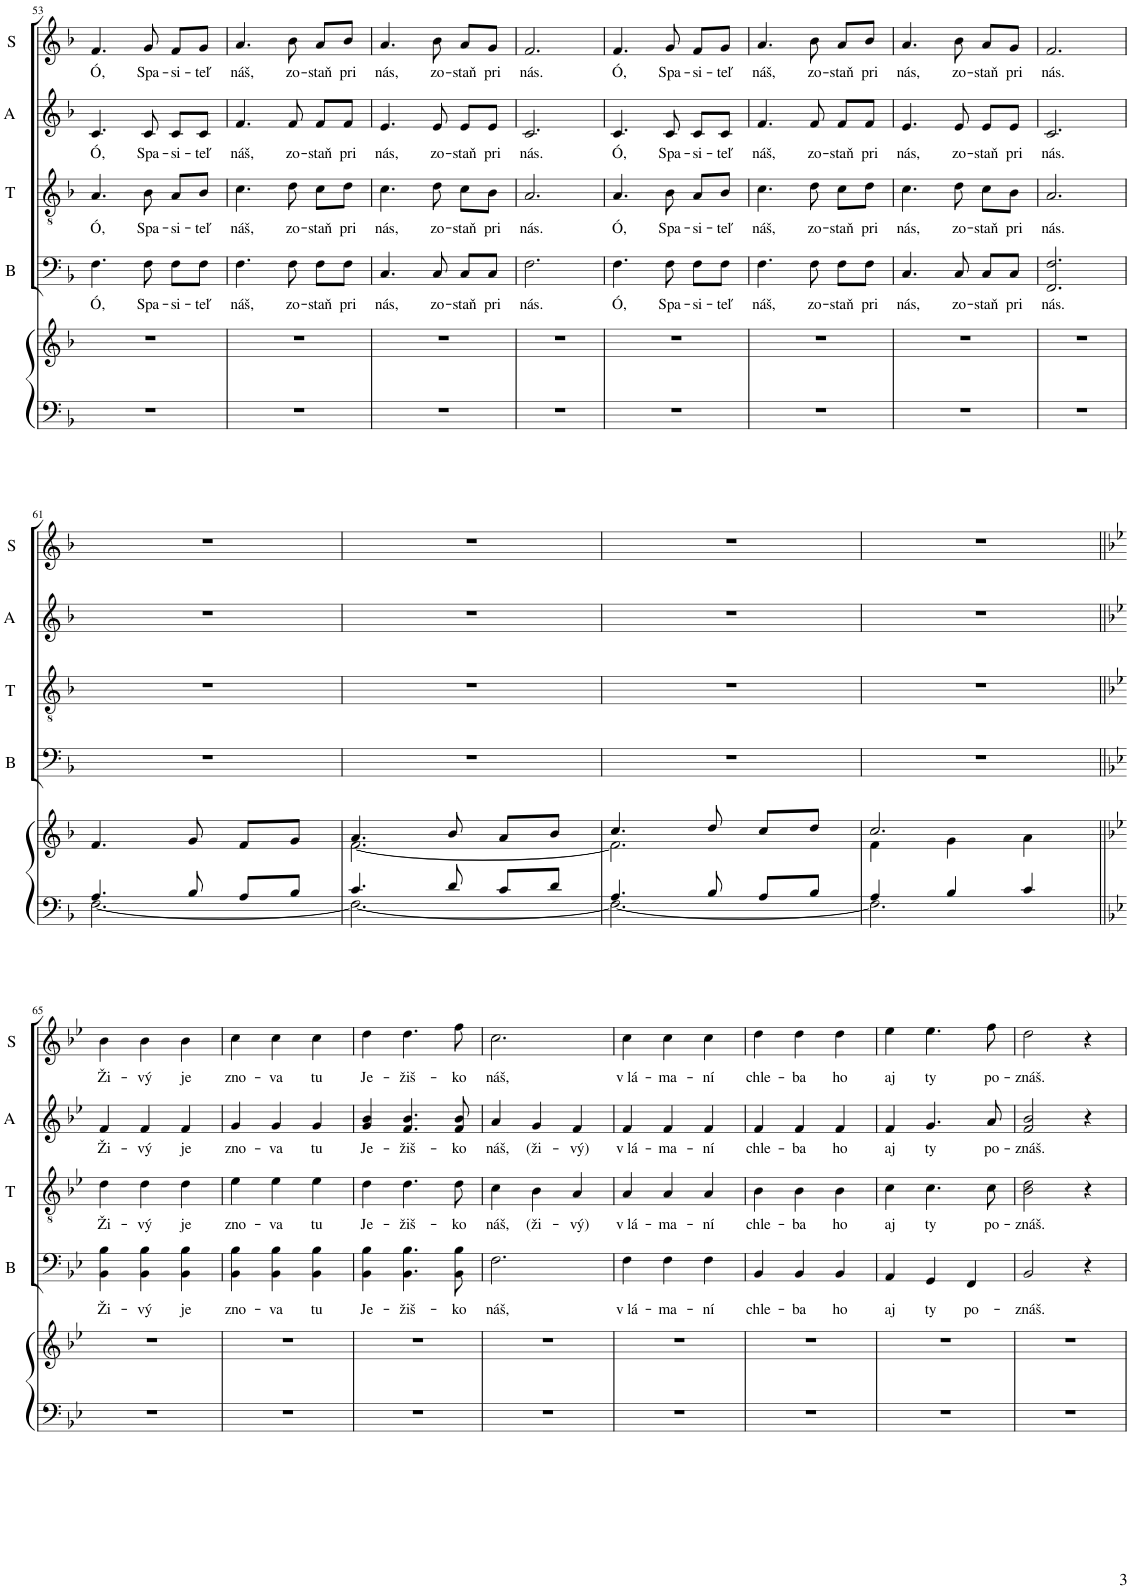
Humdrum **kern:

**kern	**kern	**kern	**text	**kern	**text	**kern	**text	**kern	**text
*part5	*part5	*part4	*part4	*part3	*part3	*part2	*part2	*part1	*part1
*staff6	*staff5	*staff4	*staff4	*staff3	*staff3	*staff2	*staff2	*staff1	*staff1
*I"Org.	*	*I"B	*	*I"T	*	*I"A	*	*I"S	*
*	*	*I'B	*	*I'T	*	*I'A	*	*I'S	*
!!LO:PB:g=z
*clefF4	*clefG2	*clefF4	*	*clefGv2	*	*clefG2	*	*clefG2	*
*k[b-]	*k[b-]	*k[b-]	*	*k[b-]	*	*k[b-]	*	*k[b-]	*
*M3/4	*M3/4	*M3/4	*	*M3/4	*	*M3/4	*	*M3/4	*
=53	=53	=53	=53	=53	=53	=53	=53	=53	=53
!	!	!	!LO:LY:b	!	!LO:LY:b	!	!LO:LY:b	!	!LO:LY:b
2.r	2.r	4.F\	Ó,	4.A/	Ó,	4.c/	Ó,	4.f/	Ó,
!	!	!	!LO:LY:b	!	!LO:LY:b	!	!LO:LY:b	!	!LO:LY:b
.	.	8F\	Spa-	8B-\	Spa-	8c/	Spa-	8g/	Spa-
!	!	!	!LO:LY:b	!	!LO:LY:b	!	!LO:LY:b	!	!LO:LY:b
.	.	8F\L	-si-	8A/L	-si-	8c/L	-si-	8f/L	-si-
!	!	!	!LO:LY:b	!	!LO:LY:b	!	!LO:LY:b	!	!LO:LY:b
.	.	8F\J	-teľ	8B-/J	-teľ	8c/J	-teľ	8g/J	-teľ
=54	=54	=54	=54	=54	=54	=54	=54	=54	=54
!	!	!	!LO:LY:b	!	!LO:LY:b	!	!LO:LY:b	!	!LO:LY:b
2.r	2.r	4.F\	náš,	4.c\	náš,	4.f/	náš,	4.a/	náš,
!	!	!	!LO:LY:b	!	!LO:LY:b	!	!LO:LY:b	!	!LO:LY:b
.	.	8F\	zo-	8d\	zo-	8f/	zo-	8b-\	zo-
!	!	!	!LO:LY:b	!	!LO:LY:b	!	!LO:LY:b	!	!LO:LY:b
.	.	8F\L	-staň	8c\L	-staň	8f/L	-staň	8a/L	-staň
!	!	!	!LO:LY:b	!	!LO:LY:b	!	!LO:LY:b	!	!LO:LY:b
.	.	8F\J	pri	8d\J	pri	8f/J	pri	8b-/J	pri
=55	=55	=55	=55	=55	=55	=55	=55	=55	=55
!	!	!	!LO:LY:b	!	!LO:LY:b	!	!LO:LY:b	!	!LO:LY:b
2.r	2.r	4.C/	nás,	4.c\	nás,	4.e/	nás,	4.a/	nás,
!	!	!	!LO:LY:b	!	!LO:LY:b	!	!LO:LY:b	!	!LO:LY:b
.	.	8C/	zo-	8d\	zo-	8e/	zo-	8b-\	zo-
!	!	!	!LO:LY:b	!	!LO:LY:b	!	!LO:LY:b	!	!LO:LY:b
.	.	8C/L	-staň	8c\L	-staň	8e/L	-staň	8a/L	-staň
!	!	!	!LO:LY:b	!	!LO:LY:b	!	!LO:LY:b	!	!LO:LY:b
.	.	8C/J	pri	8B-\J	pri	8e/J	pri	8g/J	pri
=56	=56	=56	=56	=56	=56	=56	=56	=56	=56
!	!	!	!LO:LY:b	!	!LO:LY:b	!	!LO:LY:b	!	!LO:LY:b
2.r	2.r	2.F\	nás.	2.A/	nás.	2.c/	nás.	2.f/	nás.
=57	=57	=57	=57	=57	=57	=57	=57	=57	=57
!	!	!	!LO:LY:b	!	!LO:LY:b	!	!LO:LY:b	!	!LO:LY:b
2.r	2.r	4.F\	Ó,	4.A/	Ó,	4.c/	Ó,	4.f/	Ó,
!	!	!	!LO:LY:b	!	!LO:LY:b	!	!LO:LY:b	!	!LO:LY:b
.	.	8F\	Spa-	8B-\	Spa-	8c/	Spa-	8g/	Spa-
!	!	!	!LO:LY:b	!	!LO:LY:b	!	!LO:LY:b	!	!LO:LY:b
.	.	8F\L	-si-	8A/L	-si-	8c/L	-si-	8f/L	-si-
!	!	!	!LO:LY:b	!	!LO:LY:b	!	!LO:LY:b	!	!LO:LY:b
.	.	8F\J	-teľ	8B-/J	-teľ	8c/J	-teľ	8g/J	-teľ
=58	=58	=58	=58	=58	=58	=58	=58	=58	=58
!	!	!	!LO:LY:b	!	!LO:LY:b	!	!LO:LY:b	!	!LO:LY:b
2.r	2.r	4.F\	náš,	4.c\	náš,	4.f/	náš,	4.a/	náš,
!	!	!	!LO:LY:b	!	!LO:LY:b	!	!LO:LY:b	!	!LO:LY:b
.	.	8F\	zo-	8d\	zo-	8f/	zo-	8b-\	zo-
!	!	!	!LO:LY:b	!	!LO:LY:b	!	!LO:LY:b	!	!LO:LY:b
.	.	8F\L	-staň	8c\L	-staň	8f/L	-staň	8a/L	-staň
!	!	!	!LO:LY:b	!	!LO:LY:b	!	!LO:LY:b	!	!LO:LY:b
.	.	8F\J	pri	8d\J	pri	8f/J	pri	8b-/J	pri
=59	=59	=59	=59	=59	=59	=59	=59	=59	=59
!	!	!	!LO:LY:b	!	!LO:LY:b	!	!LO:LY:b	!	!LO:LY:b
2.r	2.r	4.C/	nás,	4.c\	nás,	4.e/	nás,	4.a/	nás,
!	!	!	!LO:LY:b	!	!LO:LY:b	!	!LO:LY:b	!	!LO:LY:b
.	.	8C/	zo-	8d\	zo-	8e/	zo-	8b-\	zo-
!	!	!	!LO:LY:b	!	!LO:LY:b	!	!LO:LY:b	!	!LO:LY:b
.	.	8C/L	-staň	8c\L	-staň	8e/L	-staň	8a/L	-staň
!	!	!	!LO:LY:b	!	!LO:LY:b	!	!LO:LY:b	!	!LO:LY:b
.	.	8C/J	pri	8B-\J	pri	8e/J	pri	8g/J	pri
=60	=60	=60	=60	=60	=60	=60	=60	=60	=60
!	!	!	!LO:LY:b	!	!LO:LY:b	!	!LO:LY:b	!	!LO:LY:b
2.r	2.r	2.FF/ 2.F/	nás.	2.A/	nás.	2.c/	nás.	2.f/	nás.
!!LO:LB:g=z
=61	=61	=61	=61	=61	=61	=61	=61	=61	=61
*^	*	*	*	*	*	*	*	*	*
4.A/	[2.F\	4.f/	2.r	.	2.r	.	2.r	.	2.r	.
8B-/	.	8g/	.	.	.	.	.	.	.	.
8A/L	.	8f/L	.	.	.	.	.	.	.	.
8B-/J	.	8g/J	.	.	.	.	.	.	.	.
=62	=62	=62	=62	=62	=62	=62	=62	=62	=62	=62
*	*	*^	*	*	*	*	*	*	*	*
4.c/	2.F\_	4.a/	[2.f\	2.r	.	2.r	.	2.r	.	2.r	.
8d/	.	8b-/	.	.	.	.	.	.	.	.	.
8c/L	.	8a/L	.	.	.	.	.	.	.	.	.
8d/J	.	8b-/J	.	.	.	.	.	.	.	.	.
=63	=63	=63	=63	=63	=63	=63	=63	=63	=63	=63	=63
4.A/	2.F\_	4.cc/	2.f\]	2.r	.	2.r	.	2.r	.	2.r	.
8B-/	.	8dd/	.	.	.	.	.	.	.	.	.
8A/L	.	8cc/L	.	.	.	.	.	.	.	.	.
8B-/J	.	8dd/J	.	.	.	.	.	.	.	.	.
=64	=64	=64	=64	=64	=64	=64	=64	=64	=64	=64	=64
4A/	2.F\]	2.cc/	4f\	2.r	.	2.r	.	2.r	.	2.r	.
4B-/	.	.	4g\	.	.	.	.	.	.	.	.
4c/	.	.	4a\	.	.	.	.	.	.	.	.
*v	*v	*	*	*	*	*	*	*	*	*	*
*	*v	*v	*	*	*	*	*	*	*	*
!!LO:LB:g=z
=65||	=65||	=65||	=65||	=65||	=65||	=65||	=65||	=65||	=65||
*k[b-e-]	*k[b-e-]	*k[b-e-]	*	*k[b-e-]	*	*k[b-e-]	*	*k[b-e-]	*
*	*^	*	*	*	*	*	*	*	*
!	!	!	!	!LO:LY:b	!	!LO:LY:b	!	!LO:LY:b	!	!LO:LY:b
*	*v	*v	*	*	*	*	*	*	*	*
2.r	2.r	4BB-\ 4B-\	Ži-	4d\	Ži-	4f/	Ži-	4b-\	Ži-
!	!	!	!LO:LY:b	!	!LO:LY:b	!	!LO:LY:b	!	!LO:LY:b
.	.	4BB-\ 4B-\	-vý	4d\	-vý	4f/	-vý	4b-\	-vý
!	!	!	!LO:LY:b	!	!LO:LY:b	!	!LO:LY:b	!	!LO:LY:b
.	.	4BB-\ 4B-\	je	4d\	je	4f/	je	4b-\	je
=66	=66	=66	=66	=66	=66	=66	=66	=66	=66
!	!	!	!LO:LY:b	!	!LO:LY:b	!	!LO:LY:b	!	!LO:LY:b
2.r	2.r	4BB-\ 4B-\	zno-	4e-\	zno-	4g/	zno-	4cc\	zno-
!	!	!	!LO:LY:b	!	!LO:LY:b	!	!LO:LY:b	!	!LO:LY:b
.	.	4BB-\ 4B-\	-va	4e-\	-va	4g/	-va	4cc\	-va
!	!	!	!LO:LY:b	!	!LO:LY:b	!	!LO:LY:b	!	!LO:LY:b
.	.	4BB-\ 4B-\	tu	4e-\	tu	4g/	tu	4cc\	tu
=67	=67	=67	=67	=67	=67	=67	=67	=67	=67
!	!	!	!LO:LY:b	!	!LO:LY:b	!	!LO:LY:b	!	!LO:LY:b
2.r	2.r	4BB-\ 4B-\	Je-	4d\	Je-	4g/ 4b-/	Je-	4dd\	Je-
!	!	!	!LO:LY:b	!	!LO:LY:b	!	!LO:LY:b	!	!LO:LY:b
.	.	4.BB-\ 4.B-\	-žiš-	4.d\	-žiš-	4.f/ 4.b-/	-žiš-	4.dd\	-žiš-
!	!	!	!LO:LY:b	!	!LO:LY:b	!	!LO:LY:b	!	!LO:LY:b
.	.	8BB-\ 8B-\	-ko	8d\	-ko	8f/ 8b-/	-ko	8ff\	-ko
=68	=68	=68	=68	=68	=68	=68	=68	=68	=68
!	!	!	!LO:LY:b	!	!LO:LY:b	!	!LO:LY:b	!	!LO:LY:b
2.r	2.r	2.F\	náš,	4c\	náš,	4a/	náš,	2.cc\	náš,
!	!	!	!	!	!LO:LY:b	!	!LO:LY:b	!	!
.	.	.	.	4B-\	(ži-	4g/	(ži-	.	.
!	!	!	!	!	!LO:LY:b	!	!LO:LY:b	!	!
.	.	.	.	4A/	-vý)	4f/	-vý)	.	.
=69	=69	=69	=69	=69	=69	=69	=69	=69	=69
!	!	!	!LO:LY:b	!	!LO:LY:b	!	!LO:LY:b	!	!LO:LY:b
2.r	2.r	4F\	v lá-	4A/	v lá-	4f/	v lá-	4cc\	v lá-
!	!	!	!LO:LY:b	!	!LO:LY:b	!	!LO:LY:b	!	!LO:LY:b
.	.	4F\	-ma-	4A/	-ma-	4f/	-ma-	4cc\	-ma-
!	!	!	!LO:LY:b	!	!LO:LY:b	!	!LO:LY:b	!	!LO:LY:b
.	.	4F\	-ní	4A/	-ní	4f/	-ní	4cc\	-ní
=70	=70	=70	=70	=70	=70	=70	=70	=70	=70
!	!	!	!LO:LY:b	!	!LO:LY:b	!	!LO:LY:b	!	!LO:LY:b
2.r	2.r	4BB-/	chle-	4B-\	chle-	4f/	chle-	4dd\	chle-
!	!	!	!LO:LY:b	!	!LO:LY:b	!	!LO:LY:b	!	!LO:LY:b
.	.	4BB-/	-ba	4B-\	-ba	4f/	-ba	4dd\	-ba
!	!	!	!LO:LY:b	!	!LO:LY:b	!	!LO:LY:b	!	!LO:LY:b
.	.	4BB-/	ho	4B-\	ho	4f/	ho	4dd\	ho
=71	=71	=71	=71	=71	=71	=71	=71	=71	=71
!	!	!	!LO:LY:b	!	!LO:LY:b	!	!LO:LY:b	!	!LO:LY:b
2.r	2.r	4AA/	aj	4c\	aj	4f/	aj	4ee-\	aj
!	!	!	!LO:LY:b	!	!LO:LY:b	!	!LO:LY:b	!	!LO:LY:b
.	.	4GG/	ty	4.c\	ty	4.g/	ty	4.ee-\	ty
!	!	!	!LO:LY:b	!	!	!	!	!	!
.	.	4FF/	po-	.	.	.	.	.	.
!	!	!	!	!	!LO:LY:b	!	!LO:LY:b	!	!LO:LY:b
.	.	.	.	8c\	po-	8a/	po-	8ff\	po-
=72	=72	=72	=72	=72	=72	=72	=72	=72	=72
!	!	!	!LO:LY:b	!	!LO:LY:b	!	!LO:LY:b	!	!LO:LY:b
2.r	2.r	2BB-/	-znáš.	2B-\ 2d\	-znáš.	2f/ 2b-/	-znáš.	2dd\	-znáš.
.	.	4r	.	4r	.	4r	.	4r	.
=	=	=	=	=	=	=	=	=	=
*-	*-	*-	*-	*-	*-	*-	*-	*-	*-
